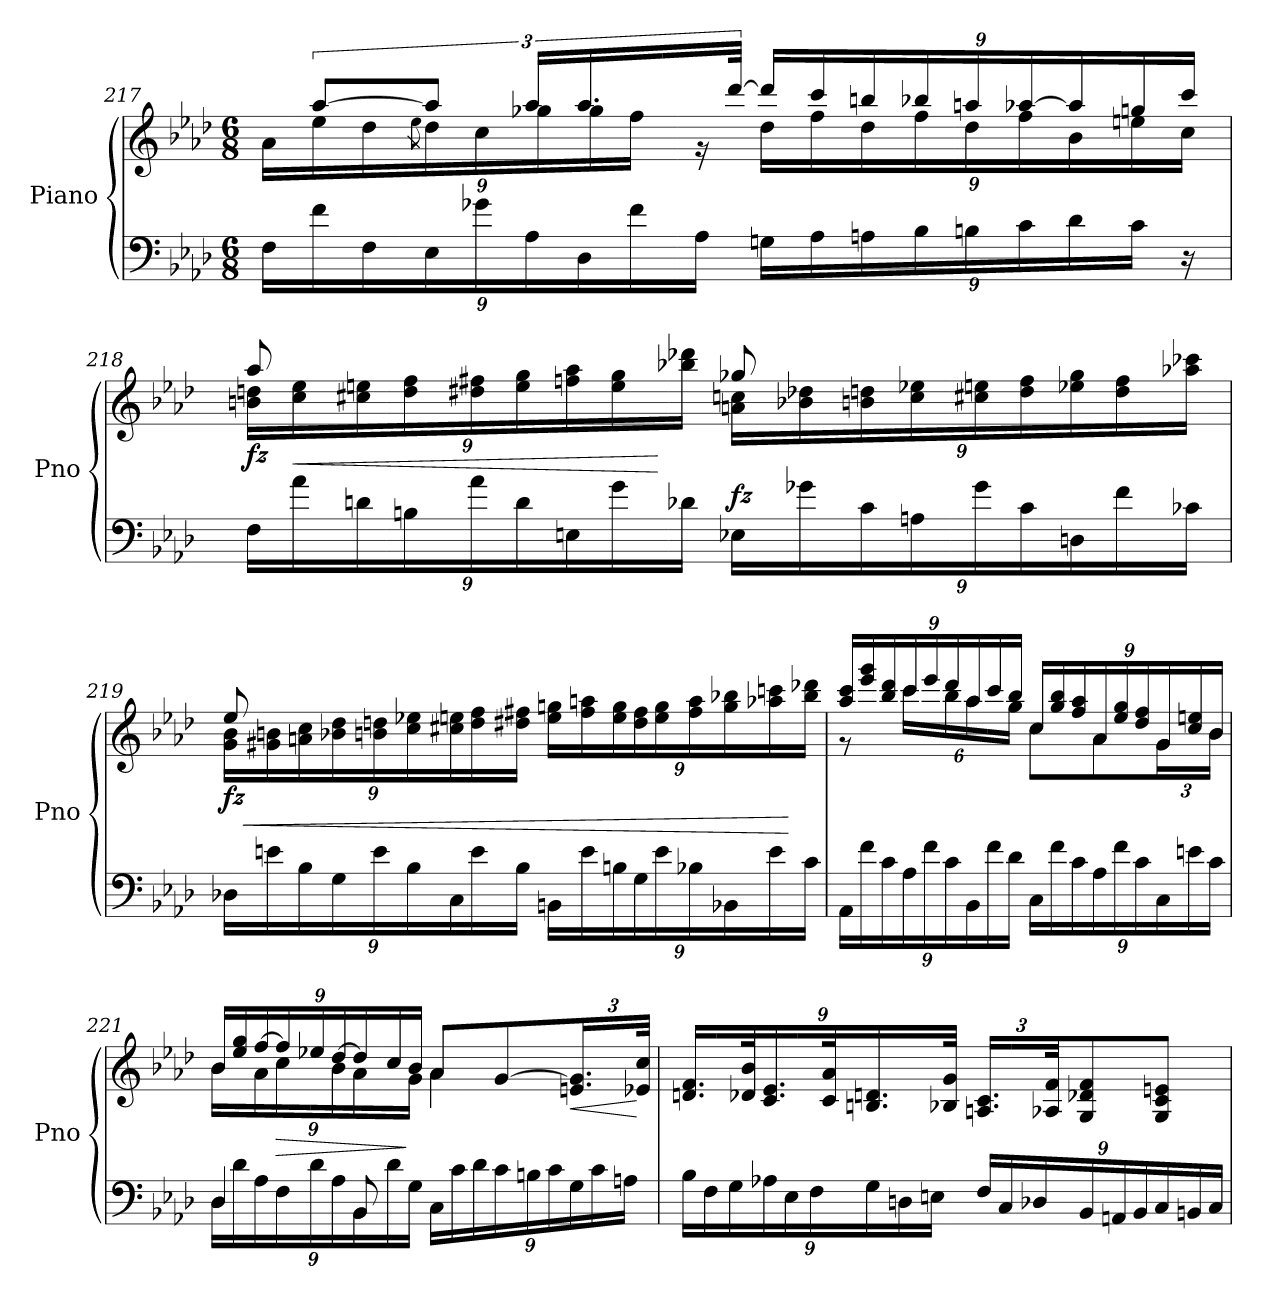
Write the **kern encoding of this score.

**kern	**kern	**dynam
*part1	*part1	*part1
*staff2	*staff1	*staff1/2
*I"Piano	*	*
*I'Pno	*	*
!!LO:LB:g=z
*clefF4	*clefG2	*
*k[b-e-a-d-]	*k[b-e-a-d-]	*
*M6/8	*M6/8	*
=217	=217	=217
*	*^	*
*Xbrackettup	*	*Xbrackettup	*
24F\LL	24rddyy	24a-\LL	.
24f\	[12aa-/L	24ee-\	.
24F\	.	24dd-\	.
.	.	8qee-\	.
*	*brackettup	*Xbrackettup	*
24E-\	12aa-/J]	24dd-\	.
24g-X\	.	24cc\	.
24A-\	24aa-/LL	24gg-X\	.
*	*brackettup	*	*
24D-\	24.aa-/	24gg-\	.
24f\	.	24ff\JJ	.
.	24rddyy	.	.
24A-\JJ	.	24r	.
.	[48ddd-/JJk	.	.
*	*Xbrackettup	*	*
24Gn\LL	24ddd-/LL]	24dd-\LL	.
24A-\	24ccc/	24ff\	.
24An\	24bbn/	24dd-\	.
24B-\	24bb-X/	24ff\	.
24Bn\	24aan/	24dd-\	.
24c\	[24aa-X/	24ff\	.
*brackettup	*	*	*
24d-\	24aa-/]	24b-\	.
24c\JJ	24ggn/	24een\	.
24r	24ccc/JJ	24cc\JJ	.
!!LO:LB:g=z	!!
=218	=218	=218	=218
*Xbrackettup	*	*	*
!	!	!	!LO:DY:b
24F\LL	8aa-/	24bn\ 24ddn\LL	fz
!	!	!	!LO:HP:b
24a-\	.	24cc\ 24ee-\	<
24dn\	.	24cc#X\ 24een\	.
24Bn\	4rffyy	24dd\ 24ff\	.
24a-\	.	24dd#X\ 24ff#X\	.
24d\	.	24ee\ 24gg\	.
24En\	.	24ffn\ 24aa-\	.
24g\	.	24ee\ 24gg\	.
24d-X\JJ	.	24bb-X\ 24ddd-X\JJ	[
!	!	!	!LO:DY:a=2
24E-X\LL	8gg-X/	24an\ 24ccn\LL	fz
24g-X\	.	24b-X\ 24dd-X\	.
24c\	.	24bn\ 24ddn\	.
24An\	4rffyy	24cc\ 24ee-X\	.
24g-\	.	24cc#X\ 24een\	.
24c\	.	24dd\ 24ff\	.
24Dn\	.	24ee-X\ 24gg-\	.
24f\	.	24dd\ 24ff\	.
24c-X\JJ	.	24aa-X\ 24ccc-X\JJ	.
!!LO:LB:g=z	!!
=219	=219	=219	=219
!	!	!	!LO:DY:b
24D-X\LL	24g\ 24b-\LL	8ee-/	fz
!	!	!	!LO:HP:b
24en\	24g#X\ 24bn\	.	<
24B-\	24an\ 24cc\	.	.
24G\	24b-X\ 24dd-\	4.rcccyy	.
24e\	24bn\ 24ddn\	.	.
24B-\	24cc\ 24ee-X\	.	.
24C\	24cc#X\ 24een\	.	.
24e\	24dd\ 24ff\	.	.
24B-\JJ	24dd#X\ 24ff#X\JJ	.	.
24BBn\LL	24ee\ 24ggn\LL	.	.
24e\	24ff#\ 24aan\	.	.
24Bn\	24ee\ 24gg\	.	.
24G\	24dd#\ 24ff#\	4reeeyy	.
24e\	24ee\ 24gg\	.	.
24B-X\	24ff#\ 24aa\	.	.
24BB-X\	24gg\ 24bb-X\	.	.
24e\	24aa-X\ 24cccn\	.	.
24c\JJ	24bb-\ 24ddd-X\JJ	.	[
=220	=220	=220	=220
24AA-\LL	24aa-/ 24ccc/LL	8r	.
24f\	24eee-/ 24ggg/	.	.
24c\	24bb-/ 24ddd-/	.	.
*	*	*brackettup	*
24A-\	24ccc/	24ccc\LL	.
24f\	24eee-/	24reeeyy	.
24c\	24ddd-/	24bb-\	.
*	*Xbrackettup	*brackettup	*
24BB-\	24aa-/	24aa-\	.
24f\	24ccc/	24rcccyy	.
24d-\JJ	24bb-/JJ	24gg\JJ	.
*	*Xbrackettup	*	*
24C\LL	24cc/LL	8cc\L	.
24f\	24gg/ 24bb-/	.	.
24c\	24ff/ 24aa-/	.	.
24A-\	24a-/	8a-\	.
24f\	24ee-/ 24gg/	.	.
24c\	24dd-/ 24ff/	.	.
*	*	*brackettup	*
24C\	24g/	24g\L	.
24en\	24cc/ 24een/	24rddyy	.
24c\JJ	24b-/JJ	24b-\JJ	.
!!LO:LB:g=z	!!
=221	=221	=221	=221
*^	*	*	*
*	*	*Xbrackettup	*brackettup	*
24D-\LL	4D-/	24b-/LL	24b-\LL	.
24d-\	.	24ee-/ 24gg/	24ryy	.
24A-\	.	[24ff/	24a-\	.
*	*	*Xbrackettup	*	*
!	!	!	!	!LO:HP:b
*	*	*	*brackettup	*
24F\	.	24ff/]	24cc\	>
24d-\	.	24ee-X/	24ryy	.
24A-\	.	[24dd-/	24b-\	.
*	*	*Xbrackettup	*brackettup	*
24BB-\	8BB-/	24dd-/]	24a-\	.
24d-\	.	24cc/	24ryy	.
24G\JJ	.	24b-/JJ	24g\JJ	]
24C\LL	4.reyy	8a-/L	4a-\	.
24c\	.	.	.	.
24d-\	.	.	.	.
24c\	.	[8g/	.	.
24Bn\	.	.	.	.
24c\	.	.	.	.
!	!	!	!	!LO:HP:b
24G\	.	24.en/ 24.g/]L	8rcyy	<
24c\	.	.	.	.
.	.	24ryy	.	.
24An\JJ	.	.	.	.
.	.	48e-X/ 48cc/JJk	.	[
*v	*v	*	*	*
*	*v	*v	*
=222	=222	=222
24B-\LL	24.dn/ 24.f/LL	.
24F\	.	.
.	24ryy	.
24G\	.	.
.	48d-X/ 48b-/K	.
24A-X\	24.c/ 24.e-/	.
24E-\	.	.
.	24ryy	.
24F\	.	.
.	48c/ 48a-/K	.
24G\	24.Bn/ 24.dn/	.
24Dn\	.	.
.	24ryy	.
24En\JJ	.	.
.	48B-X/ 48g/JJk	.
24F/LL	24.An/ 24.c/LL	.
24C/	.	.
.	24ryy	.
24D-X/	.	.
.	48A-X/ 48f/JK	.
24BB-/	8G/ 8d-X/ 8f/	.
24AAn/	.	.
24BB-/	.	.
24C/	8G/ 8c/ 8en/J	.
24BBn/	.	.
24C/JJ	.	.
=	=	=
*-	*-	*-
